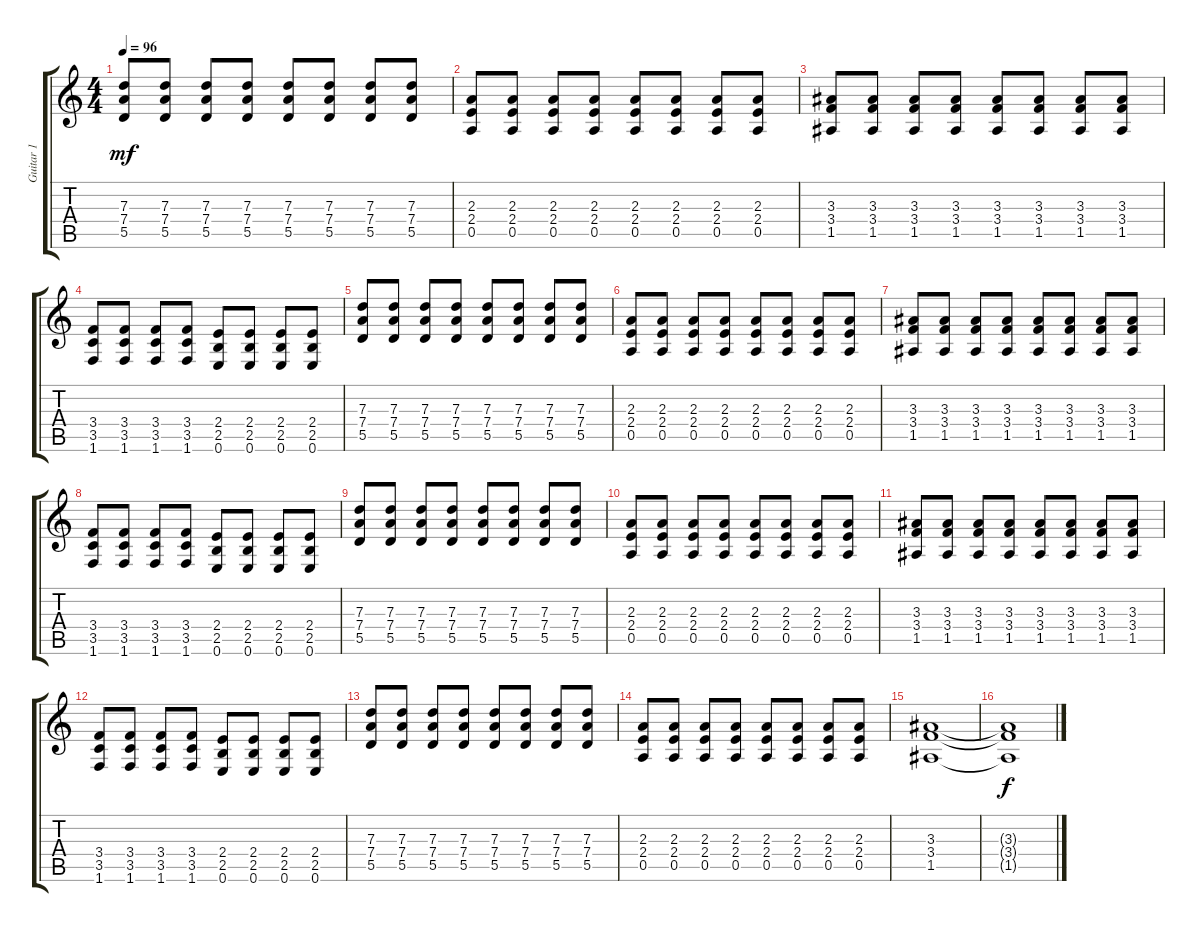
\track ("Guitar 1" "Guitar 1") {instrument overdrivenguitar}
\staff {score tabs}
\tuning (E4 B3 G3 D3 A2 E2) {hide}
\ts (4 4)
\tempo 96
\clef g2
\ks c
(7.3 7.4 5.5).8{dy mf} (7.3 7.4 5.5).8 (7.3 7.4 5.5).8 (7.3 7.4 5.5).8 (7.3 7.4 5.5).8 (7.3 7.4 5.5).8 (7.3 7.4 5.5).8 (7.3 7.4 5.5).8 |
(2.3 2.4 0.5).8 (2.3 2.4 0.5).8 (2.3 2.4 0.5).8 (2.3 2.4 0.5).8 (2.3 2.4 0.5).8 (2.3 2.4 0.5).8 (2.3 2.4 0.5).8 (2.3 2.4 0.5).8 |
(3.3 3.4 1.5).8 (3.3 3.4 1.5).8 (3.3 3.4 1.5).8 (3.3 3.4 1.5).8 (3.3 3.4 1.5).8 (3.3 3.4 1.5).8 (3.3 3.4 1.5).8 (3.3 3.4 1.5).8 |
(3.4 3.5 1.6).8 (3.4 3.5 1.6).8 (3.4 3.5 1.6).8 (3.4 3.5 1.6).8 (2.4 2.5 0.6).8 (2.4 2.5 0.6).8 (2.4 2.5 0.6).8 (2.4 2.5 0.6).8 |
(7.3 7.4 5.5).8 (7.3 7.4 5.5).8 (7.3 7.4 5.5).8 (7.3 7.4 5.5).8 (7.3 7.4 5.5).8 (7.3 7.4 5.5).8 (7.3 7.4 5.5).8 (7.3 7.4 5.5).8 |
(2.3 2.4 0.5).8 (2.3 2.4 0.5).8 (2.3 2.4 0.5).8 (2.3 2.4 0.5).8 (2.3 2.4 0.5).8 (2.3 2.4 0.5).8 (2.3 2.4 0.5).8 (2.3 2.4 0.5).8 |
(3.3 3.4 1.5).8 (3.3 3.4 1.5).8 (3.3 3.4 1.5).8 (3.3 3.4 1.5).8 (3.3 3.4 1.5).8 (3.3 3.4 1.5).8 (3.3 3.4 1.5).8 (3.3 3.4 1.5).8 |
(3.4 3.5 1.6).8 (3.4 3.5 1.6).8 (3.4 3.5 1.6).8 (3.4 3.5 1.6).8 (2.4 2.5 0.6).8 (2.4 2.5 0.6).8 (2.4 2.5 0.6).8 (2.4 2.5 0.6).8 |
(7.3 7.4 5.5).8 (7.3 7.4 5.5).8 (7.3 7.4 5.5).8 (7.3 7.4 5.5).8 (7.3 7.4 5.5).8 (7.3 7.4 5.5).8 (7.3 7.4 5.5).8 (7.3 7.4 5.5).8 |
(2.3 2.4 0.5).8 (2.3 2.4 0.5).8 (2.3 2.4 0.5).8 (2.3 2.4 0.5).8 (2.3 2.4 0.5).8 (2.3 2.4 0.5).8 (2.3 2.4 0.5).8 (2.3 2.4 0.5).8 |
(3.3 3.4 1.5).8 (3.3 3.4 1.5).8 (3.3 3.4 1.5).8 (3.3 3.4 1.5).8 (3.3 3.4 1.5).8 (3.3 3.4 1.5).8 (3.3 3.4 1.5).8 (3.3 3.4 1.5).8 |
(3.4 3.5 1.6).8 (3.4 3.5 1.6).8 (3.4 3.5 1.6).8 (3.4 3.5 1.6).8 (2.4 2.5 0.6).8 (2.4 2.5 0.6).8 (2.4 2.5 0.6).8 (2.4 2.5 0.6).8 |
(7.3 7.4 5.5).8 (7.3 7.4 5.5).8 (7.3 7.4 5.5).8 (7.3 7.4 5.5).8 (7.3 7.4 5.5).8 (7.3 7.4 5.5).8 (7.3 7.4 5.5).8 (7.3 7.4 5.5).8 |
(2.3 2.4 0.5).8 (2.3 2.4 0.5).8 (2.3 2.4 0.5).8 (2.3 2.4 0.5).8 (2.3 2.4 0.5).8 (2.3 2.4 0.5).8 (2.3 2.4 0.5).8 (2.3 2.4 0.5).8 |
(3.3 3.4 1.5).1 |
(3.3{t} 3.4{t} 1.5{t}).1{dy f volume 0}
